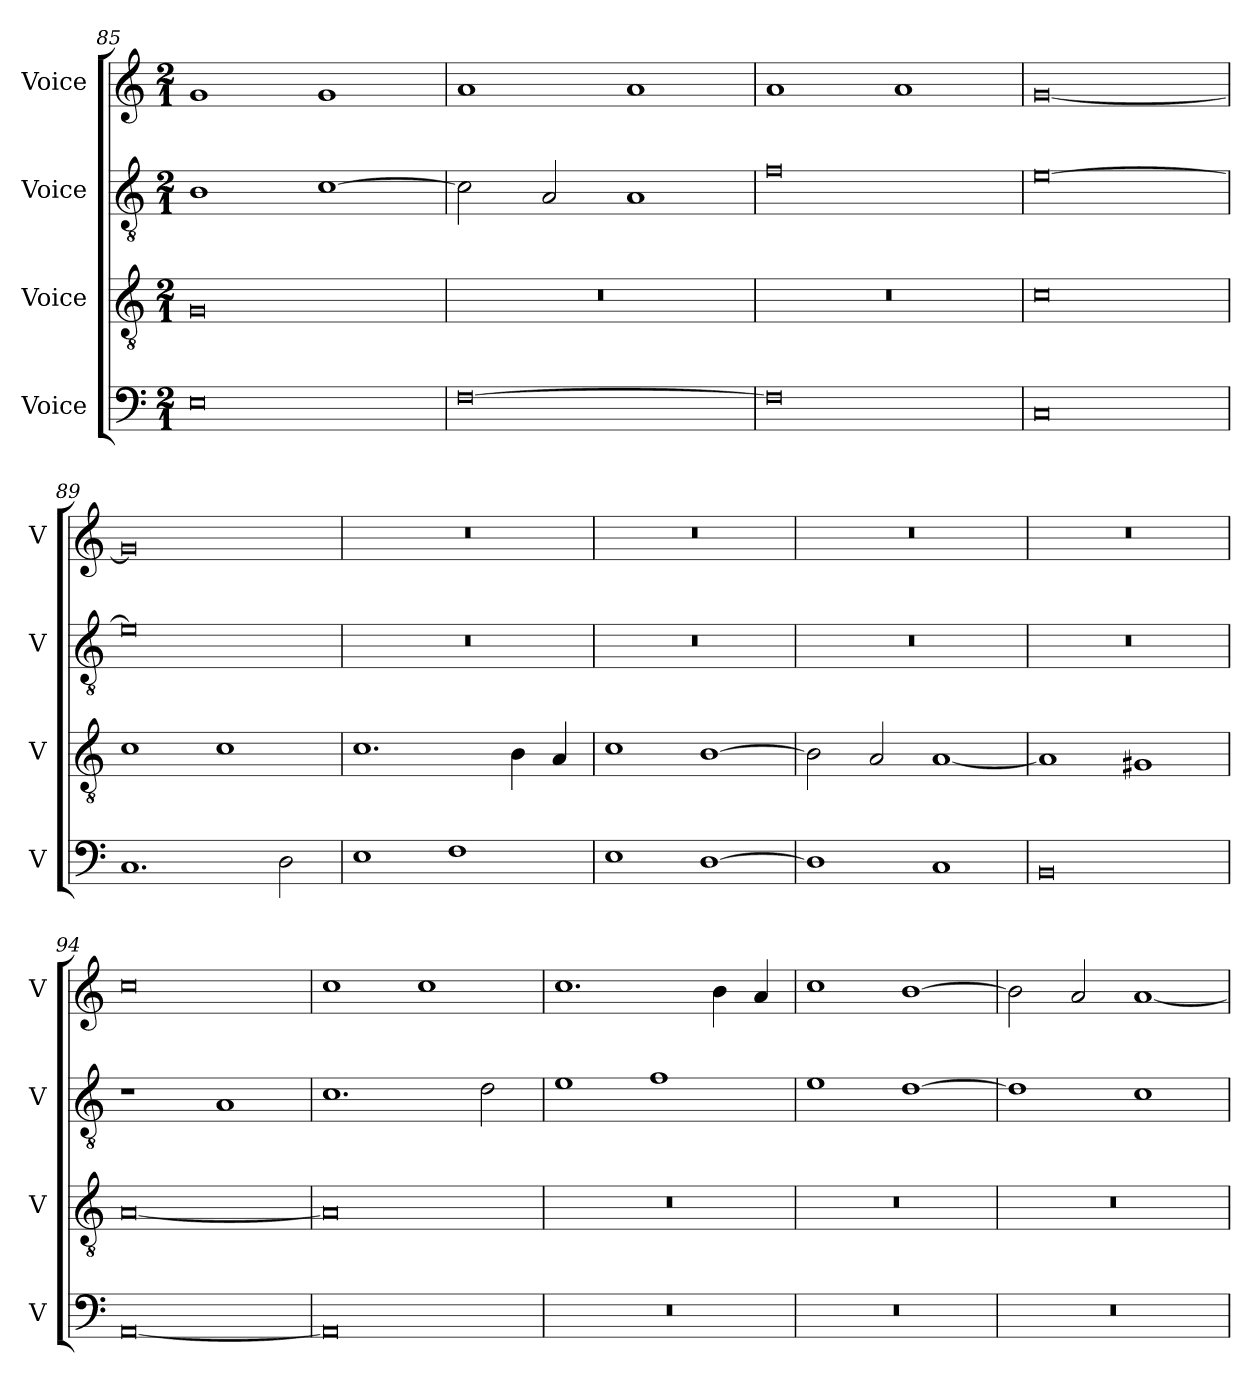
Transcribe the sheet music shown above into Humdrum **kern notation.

**kern	**kern	**kern	**kern
*part4	*part3	*part2	*part1
*staff4	*staff3	*staff2	*staff1
*I"Voice	*I"Voice	*I"Voice	*I"Voice
*I'V	*I'V	*I'V	*I'V
*clefF4	*clefGv2	*clefGv2	*clefG2
*k[]	*k[]	*k[]	*k[]
*M2/1	*M2/1	*M2/1	*M2/1
=85	=85	=85	=85
0E	0G	1B	1g
.	.	[1c	1g
=86	=86	=86	=86
[0F	0r	2c\]	1a
.	.	2A/	.
.	.	1A	1a
=87	=87	=87	=87
0F]	0r	0f	1a
.	.	.	1a
=88	=88	=88	=88
0C	0c	[0e	[0g
!!LO:LB:g=z
=89	=89	=89	=89
1.C	1c	0e]	0g]
.	1c	.	.
2D\	.	.	.
=90	=90	=90	=90
1E	1.c	0r	0r
1F	.	.	.
.	4B\	.	.
.	4A/	.	.
=91	=91	=91	=91
1E	1c	0r	0r
[1D	[1B	.	.
=92	=92	=92	=92
1D]	2B\]	0r	0r
.	2A/	.	.
1C	[1A	.	.
=93	=93	=93	=93
0BB	1A]	0r	0r
.	1G#X	.	.
=94	=94	=94	=94
[0AA	[0A	1r	0cc
.	.	1A	.
=95	=95	=95	=95
0AA]	0A]	1.c	1cc
.	.	.	1cc
.	.	2d\	.
=96	=96	=96	=96
0r	0r	1e	1.cc
.	.	1f	.
.	.	.	4b\
.	.	.	4a/
=97	=97	=97	=97
0r	0r	1e	1cc
.	.	[1d	[1b
!!LO:PB:g=z
=98	=98	=98	=98
0r	0r	1d]	2b\]
.	.	.	2a/
.	.	1c	[1a
=	=	=	=
*-	*-	*-	*-
